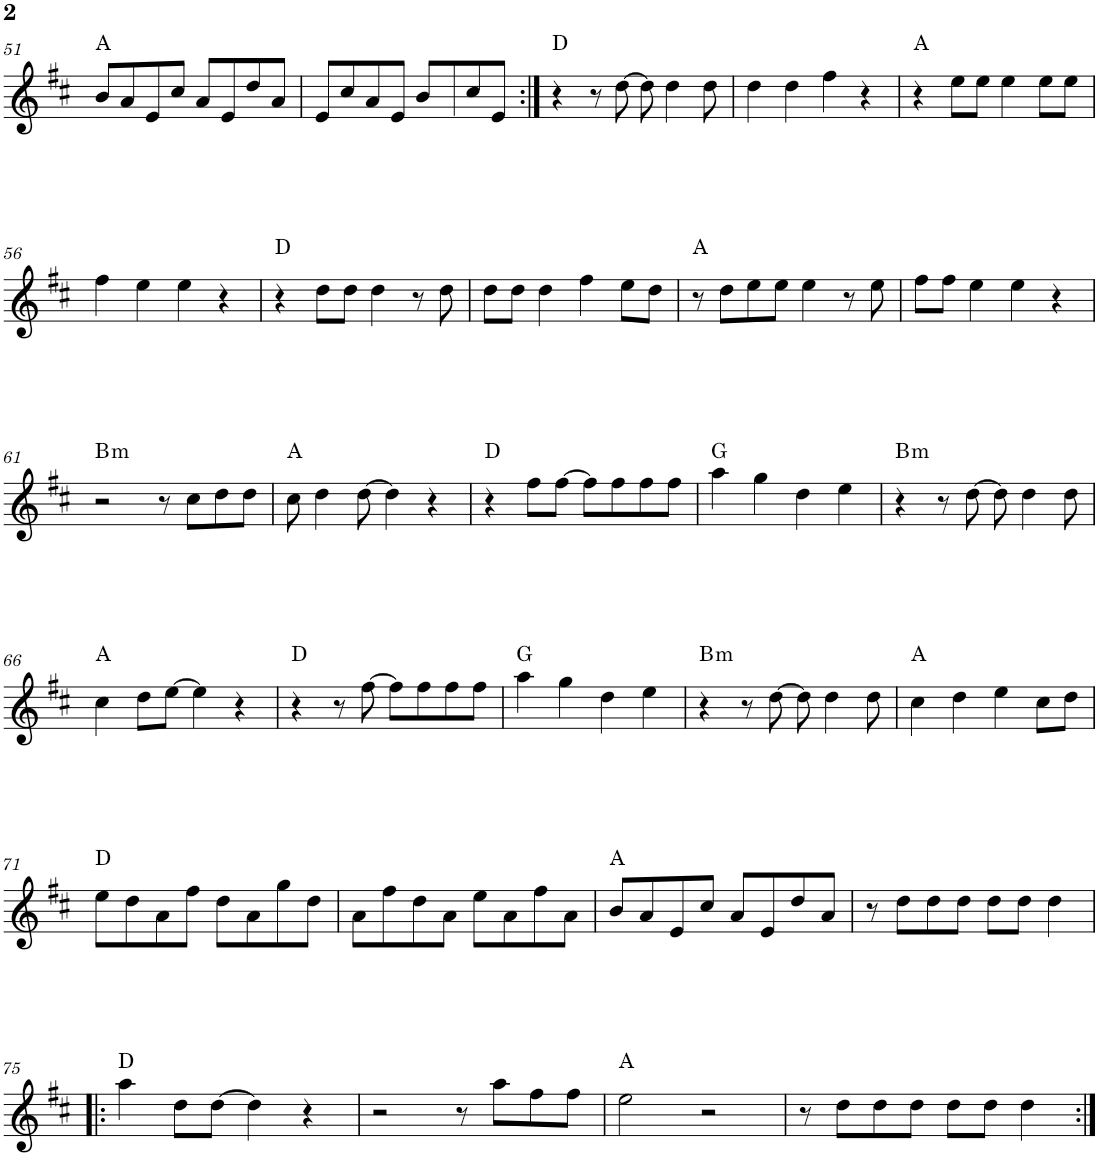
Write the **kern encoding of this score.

**kern	**harte
*part1	*part1
*staff1	*
*I"P1	*
!!LO:PB:g=z
*clefG2	*
*k[f#c#]	*
*M4/4	*
=51	=51
8b/L	A:maj
8a/	.
8e/	.
8cc#/J	.
8a/L	.
8e/	.
8dd/	.
8a/J	.
=52	=52
8e/L	.
8cc#/	.
8a/	.
8e/J	.
8b/L	.
8e/	.
8cc#/	.
8e/J	.
=53:|!	=53:|!
4r	D:maj
8r	.
[8dd\	.
8dd\]	.
4dd\	.
8dd\	.
=54	=54
4dd\	.
4dd\	.
4ff#\	.
4r	.
=55	=55
4r	A:maj
8ee\L	.
8ee\J	.
4ee\	.
8ee\L	.
8ee\J	.
!!LO:LB:g=z
=56	=56
4ff#\	.
4ee\	.
4ee\	.
4r	.
=57	=57
4r	D:maj
8dd\L	.
8dd\J	.
4dd\	.
8r	.
8dd\	.
=58	=58
8dd\L	.
8dd\J	.
4dd\	.
4ff#\	.
8ee\L	.
8dd\J	.
=59	=59
8r	A:maj
8dd\L	.
8ee\	.
8ee\J	.
4ee\	.
8r	.
8ee\	.
=60	=60
8ff#\L	.
8ff#\J	.
4ee\	.
4ee\	.
4r	.
!!LO:LB:g=z
=61	=61
!	!LO:H:kt=m
2r	B:min
8r	.
8cc#\L	.
8dd\	.
8dd\J	.
=62	=62
8cc#\	A:maj
4dd\	.
[8dd\	.
4dd\]	.
4r	.
=63	=63
4r	D:maj
8ff#\L	.
[8ff#\J	.
8ff#\L]	.
8ff#\	.
8ff#\	.
8ff#\J	.
=64	=64
4aa\	G:maj
4gg\	.
4dd\	.
4ee\	.
=65	=65
!	!LO:H:kt=m
4r	B:min
8r	.
[8dd\	.
8dd\]	.
4dd\	.
8dd\	.
!!LO:LB:g=z
=66	=66
4cc#\	A:maj
8dd\L	.
[8ee\J	.
4ee\]	.
4r	.
=67	=67
4r	D:maj
8r	.
[8ff#\	.
8ff#\L]	.
8ff#\	.
8ff#\	.
8ff#\J	.
=68	=68
4aa\	G:maj
4gg\	.
4dd\	.
4ee\	.
=69	=69
!	!LO:H:kt=m
4r	B:min
8r	.
[8dd\	.
8dd\]	.
4dd\	.
8dd\	.
=70	=70
4cc#\	A:maj
4dd\	.
4ee\	.
8cc#\L	.
8dd\J	.
!!LO:LB:g=z
=71	=71
8ee\L	D:maj
8dd\	.
8a\	.
8ff#\J	.
8dd\L	.
8a\	.
8gg\	.
8dd\J	.
=72	=72
8a\L	.
8ff#\	.
8dd\	.
8a\J	.
8ee\L	.
8a\	.
8ff#\	.
8a\J	.
=73	=73
8b/L	A:maj
8a/	.
8e/	.
8cc#/J	.
8a/L	.
8e/	.
8dd/	.
8a/J	.
=74	=74
8r	.
8dd\L	.
8dd\	.
8dd\J	.
8dd\L	.
8dd\J	.
4dd\	.
!!LO:LB:g=z
=75!|:	=75!|:
4aa\	D:maj
8dd\L	.
[8dd\J	.
4dd\]	.
4r	.
=76	=76
2r	.
8r	.
8aa\L	.
8ff#\	.
8ff#\J	.
=77	=77
2ee\	A:maj
2r	.
=78	=78
8r	.
8dd\L	.
8dd\	.
8dd\J	.
8dd\L	.
8dd\J	.
4dd\	.
=:|!	=:|!
*-	*-
